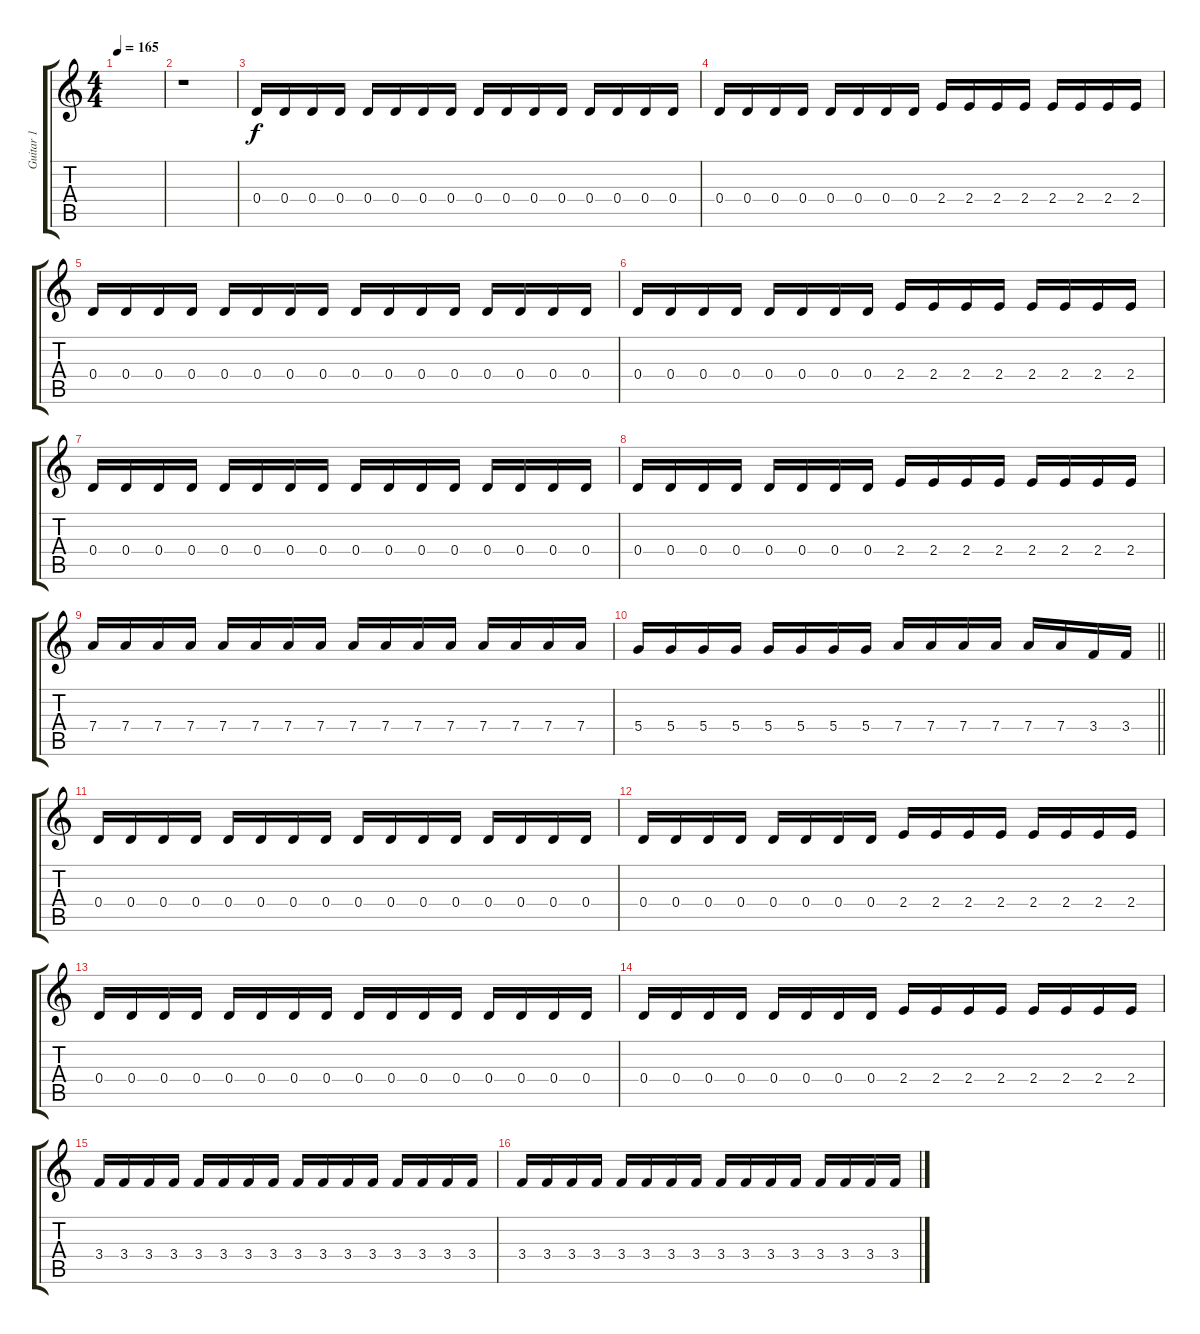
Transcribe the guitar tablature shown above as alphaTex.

\track ("Guitar 1" "Guitar 1") {instrument distortionguitar}
\staff {score tabs}
\tuning (E4 B3 G3 D3 A2 D2) {hide}
\ts (4 4)
\tempo 165
\clef g2
\ks c
|
r.1 |
0.4.16 0.4.16 0.4.16 0.4.16 0.4.16 0.4.16 0.4.16 0.4.16 0.4.16 0.4.16 0.4.16 0.4.16 0.4.16 0.4.16 0.4.16 0.4.16 |
0.4.16 0.4.16 0.4.16 0.4.16 0.4.16 0.4.16 0.4.16 0.4.16 2.4.16 2.4.16 2.4.16 2.4.16 2.4.16 2.4.16 2.4.16 2.4.16 |
0.4.16 0.4.16 0.4.16 0.4.16 0.4.16 0.4.16 0.4.16 0.4.16 0.4.16 0.4.16 0.4.16 0.4.16 0.4.16 0.4.16 0.4.16 0.4.16 |
0.4.16 0.4.16 0.4.16 0.4.16 0.4.16 0.4.16 0.4.16 0.4.16 2.4.16 2.4.16 2.4.16 2.4.16 2.4.16 2.4.16 2.4.16 2.4.16 |
0.4.16 0.4.16 0.4.16 0.4.16 0.4.16 0.4.16 0.4.16 0.4.16 0.4.16 0.4.16 0.4.16 0.4.16 0.4.16 0.4.16 0.4.16 0.4.16 |
0.4.16 0.4.16 0.4.16 0.4.16 0.4.16 0.4.16 0.4.16 0.4.16 2.4.16 2.4.16 2.4.16 2.4.16 2.4.16 2.4.16 2.4.16 2.4.16 |
7.4.16 7.4.16 7.4.16 7.4.16 7.4.16 7.4.16 7.4.16 7.4.16 7.4.16 7.4.16 7.4.16 7.4.16 7.4.16 7.4.16 7.4.16 7.4.16 |
\barLineRight lightlight
5.4.16 5.4.16 5.4.16 5.4.16 5.4.16 5.4.16 5.4.16 5.4.16 7.4.16 7.4.16 7.4.16 7.4.16 7.4.16 7.4.16 3.4.16 3.4.16 |
0.4.16 0.4.16 0.4.16 0.4.16 0.4.16 0.4.16 0.4.16 0.4.16 0.4.16 0.4.16 0.4.16 0.4.16 0.4.16 0.4.16 0.4.16 0.4.16 |
0.4.16 0.4.16 0.4.16 0.4.16 0.4.16 0.4.16 0.4.16 0.4.16 2.4.16 2.4.16 2.4.16 2.4.16 2.4.16 2.4.16 2.4.16 2.4.16 |
0.4.16 0.4.16 0.4.16 0.4.16 0.4.16 0.4.16 0.4.16 0.4.16 0.4.16 0.4.16 0.4.16 0.4.16 0.4.16 0.4.16 0.4.16 0.4.16 |
0.4.16 0.4.16 0.4.16 0.4.16 0.4.16 0.4.16 0.4.16 0.4.16 2.4.16 2.4.16 2.4.16 2.4.16 2.4.16 2.4.16 2.4.16 2.4.16 |
3.4.16 3.4.16 3.4.16 3.4.16 3.4.16 3.4.16 3.4.16 3.4.16 3.4.16 3.4.16 3.4.16 3.4.16 3.4.16 3.4.16 3.4.16 3.4.16 |
3.4.16 3.4.16 3.4.16 3.4.16 3.4.16 3.4.16 3.4.16 3.4.16 3.4.16 3.4.16 3.4.16 3.4.16 3.4.16 3.4.16 3.4.16 3.4.16
